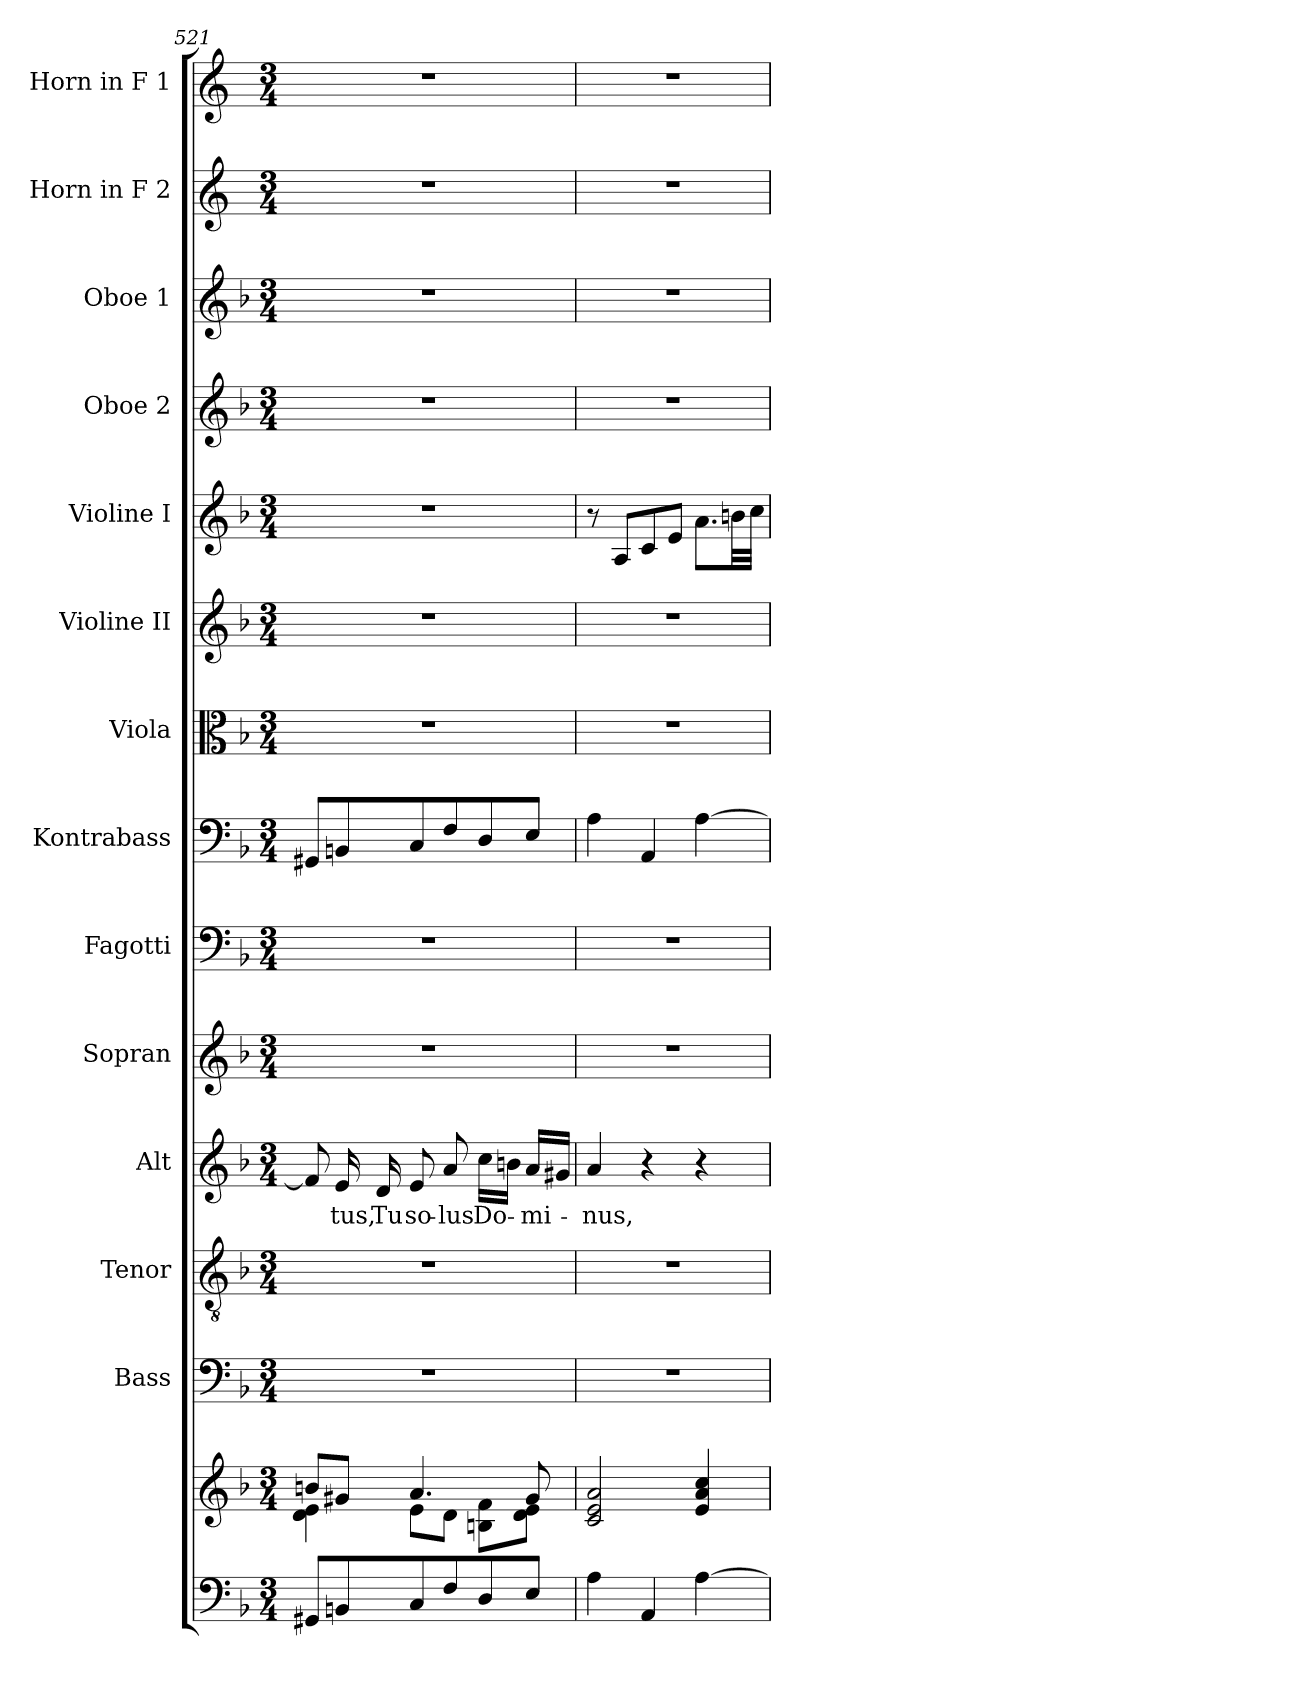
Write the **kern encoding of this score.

**kern	**kern	**kern	**kern	**kern	**text	**kern	**kern	**kern	**kern	**kern	**kern	**kern	**kern	**kern	**kern
*part14	*part14	*part13	*part12	*part11	*part11	*part10	*part9	*part8	*part7	*part6	*part5	*part4	*part3	*part2	*part1
*staff15	*staff14	*staff13	*staff12	*staff11	*staff11	*staff10	*staff9	*staff8	*staff7	*staff6	*staff5	*staff4	*staff3	*staff2	*staff1
*	*	*I"Bass	*I"Tenor	*I"Alt	*	*I"Sopran	*I"Fagotti	*I"Kontrabass	*I"Viola	*I"Violine II	*I"Violine I	*I"Oboe 2	*I"Oboe 1	*I"Horn in F 2	*I"Horn in F 1
*	*	*I'B.	*I'T.	*I'A.	*	*I'S.	*I'Fg.	*I'Kb.	*I'Vla.	*I'Vl. II	*I'Vl. I	*I'Ob. 2	*I'Ob. 1	*	*
*clefF4	*clefG2	*clefF4	*clefGv2	*clefG2	*	*clefG2	*clefF4	*clefF4	*clefC3	*clefG2	*clefG2	*clefG2	*clefG2	*clefG2	*clefG2
*	*	*	*	*	*	*	*	*ITrd7c12	*	*	*	*	*	*ITrd4c7	*ITrd4c7
*k[b-]	*k[b-]	*k[b-]	*k[b-]	*k[b-]	*	*k[b-]	*k[b-]	*k[b-]	*k[b-]	*k[b-]	*k[b-]	*k[b-]	*k[b-]	*k[b-]	*k[b-]
*F:	*F:	*F:	*F:	*F:	*	*F:	*F:	*F:	*F:	*F:	*F:	*F:	*F:	*F:	*F:
*M3/4	*M3/4	*M3/4	*M3/4	*M3/4	*	*M3/4	*M3/4	*M3/4	*M3/4	*M3/4	*M3/4	*M3/4	*M3/4	*M3/4	*M3/4
=521	=521	=521	=521	=521	=521	=521	=521	=521	=521	=521	=521	=521	=521	=521	=521
*	*^	*	*	*	*	*	*	*	*	*	*	*	*	*	*
8GG#X/L	8bn/L	4d\ 4e\	2.r	2.r	8f/]	.	2.r	2.r	8GGG#X/L	2.r	2.r	2.r	2.r	2.r	2.r	2.r
!	!	!	!	!	!	!LO:LY:b	!	!	!	!	!	!	!	!	!	!
8BBn/	8g#X/J	.	.	.	16e/	-tus,	.	.	8BBBn/	.	.	.	.	.	.	.
!	!	!	!	!	!	!LO:LY:b	!	!	!	!	!	!	!	!	!	!
.	.	.	.	.	16d/	Tu	.	.	.	.	.	.	.	.	.	.
!	!	!	!	!	!	!LO:LY:b	!	!	!	!	!	!	!	!	!	!
8C/	4.a/	8e\L	.	.	8e/	so-	.	.	8CC/	.	.	.	.	.	.	.
!	!	!	!	!	!	!LO:LY:b	!	!	!	!	!	!	!	!	!	!
8F/	.	8d\J	.	.	8a/	-lus	.	.	8FF/	.	.	.	.	.	.	.
!	!	!	!	!	!	!LO:LY:b	!	!	!	!	!	!	!	!	!	!
8D/	.	8Bn\ 8f\L	.	.	16cc\LL	Do-	.	.	8DD/	.	.	.	.	.	.	.
.	.	.	.	.	16bn\JJ	.	.	.	.	.	.	.	.	.	.	.
!	!	!	!	!	!	!LO:LY:b	!	!	!	!	!	!	!	!	!	!
8E/J	8g#/	8d\ 8e\J	.	.	16a/LL	-mi-	.	.	8EE/J	.	.	.	.	.	.	.
.	.	.	.	.	16g#X/JJ	.	.	.	.	.	.	.	.	.	.	.
*	*v	*v	*	*	*	*	*	*	*	*	*	*	*	*	*	*
=522	=522	=522	=522	=522	=522	=522	=522	=522	=522	=522	=522	=522	=522	=522	=522
!	!	!	!	!	!LO:LY:b	!	!	!	!	!	!	!	!	!	!
4A\	2c/ 2e/ 2a/	2.r	2.r	4a/	-nus,	2.r	2.r	4AA\	2.r	2.r	8r	2.r	2.r	2.r	2.r
.	.	.	.	.	.	.	.	.	.	.	8A/L	.	.	.	.
4AA/	.	.	.	4r	.	.	.	4AAA/	.	.	8c/	.	.	.	.
.	.	.	.	.	.	.	.	.	.	.	8e/J	.	.	.	.
[4A\	4e/ 4a/ 4cc/	.	.	4r	.	.	.	[4AA\	.	.	8.a\L	.	.	.	.
.	.	.	.	.	.	.	.	.	.	.	32bn\LL	.	.	.	.
.	.	.	.	.	.	.	.	.	.	.	32cc\JJJ	.	.	.	.
=	=	=	=	=	=	=	=	=	=	=	=	=	=	=	=
*-	*-	*-	*-	*-	*-	*-	*-	*-	*-	*-	*-	*-	*-	*-	*-
